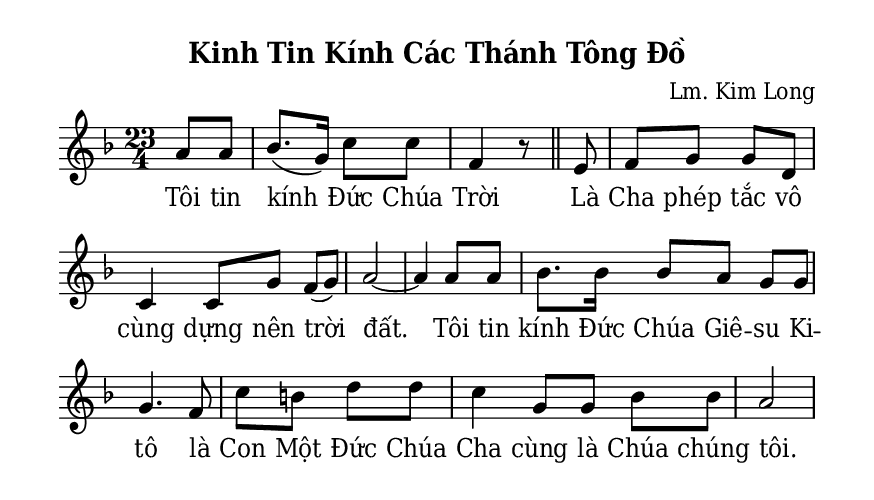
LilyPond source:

% Cài đặt chung\
\version "2.22.1"
\include "english.ly"

\header {
  subtitle = \markup { \huge \bold "Kinh Tin Kính Các Thánh Tông Đồ" }
  composer = "Lm. Kim Long"
  %arranger = " "
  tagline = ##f
}

% Nhạc phiên khúc
nhacPhienKhucSop = \relative c'' {
  \key f \major
  \time 23/4
  \partial 4 a8 a |
  \time 2/4
  \override Staff.TimeSignature.break-visibility = #all-invisible
  bf8. (g16) c8 c |
  f,4 r8 \bar "||"
  e8 |
  f g g d |
  
  \time 3/4
  c4 c8 [g'] f (g) |
  
  \time 2/4
  a2 ~ |
  a4 a8 a |
  
  \time 3/4
  bf8. bf16 bf8 [a] g g |
  
  \time 2/4
  g4. f8 |
  c' b! d d |
  
  \time 3/4
  c4 g8 [g] bf bf |
  
  \time 2/4
  a2 ~ |
  
  
}

nhacPhienKhucAlto = \relative c' {
  
}

% Lời phiên khúc
loiPhienKhucSop = \lyrics {
  Tôi tin kính Đức Chúa Trời
  Là Cha phép tắc vô cùng dựng nên trời đất.
  Tôi tin kính Đức Chúa Giê -- su Ki -- tô
  là Con Một Đức Chúa Cha cùng là Chúa chúng tôi.
  Bởi phép Đức Chúa Thánh Thần mà Người xuống thai,
  sinh bởi bà Ma -- ri -- a đồng trinh,
  Chịu nạn thời quan Phong -- xi -- ô Phi -- la -- tô,
  Chịu đóng định vào Thánh giá, chết và táng xác,
  xuống ngục tổ tông.
  Ngày thứ ba bởi trong kẻ chết mà sống lại,
  Lên trời ngự bên hữu Đức Chúa Cha phép tắc vô cùng.
  Ngày sau bởi trời lại xuống phán xét kẻ sống và kẻ chết.
  Tôi tin kính Đức Chúa Thánh Thần.
  Tôi tin có Hội Thánh hằng có ở khắp thế này,
  các thánh thông công.
  Tôi tin phép tha tội.
  Tôi tin xác loài người ngày sau sống lại.
  Tin tin hằng sống vậy.
  A -- men.
}

% Dàn trang
\paper {
  #(set-paper-size "a5")
  top-margin = 10\mm
  bottom-margin = 10\mm
  left-margin = 10\mm
  right-margin = 10\mm
  indent = #0
  #(define fonts
	 (make-pango-font-tree "Deja Vu Serif Condensed"
	 		       "Deja Vu Serif Condensed"
			       "Deja Vu Serif Condensed"
			       (/ 20 20)))
  print-page-number = ##f
}

TongNhip = {
  \set Timing.beamExceptions = #'()
  \set Timing.baseMoment = #(ly:make-moment 1/4)
}

% Đổi kích thước nốt cho bè phụ
notBePhu =
#(define-music-function (font-size music) (number? ly:music?)
   (for-some-music
     (lambda (m)
       (if (music-is-of-type? m 'rhythmic-event)
           (begin
             (set! (ly:music-property m 'tweaks)
                   (cons `(font-size . ,font-size)
                         (ly:music-property m 'tweaks)))
             #t)
           #f))
     music)
   music)

\score {
  \new ChoirStaff <<
    \new Staff \with {
        \consists "Merge_rests_engraver"
        printPartCombineTexts = ##f
      }
      <<
      \new Voice \TongNhip \partCombine 
        \nhacPhienKhucSop
        \notBePhu -1 { \nhacPhienKhucAlto }
      \new NullVoice = beSop \nhacPhienKhucSop
      \new Lyrics \lyricsto beSop \loiPhienKhucSop
      >>
  >>
  \layout {
    %\override Staff.TimeSignature.transparent = ##t
    \override Lyrics.LyricSpace.minimum-distance = #0.85
    \override LyricHyphen.minimum-distance = #1
    \override Score.BarNumber.break-visibility = ##(#f #f #f)
    \override Score.SpacingSpanner.uniform-stretching = ##t
  } 
}
